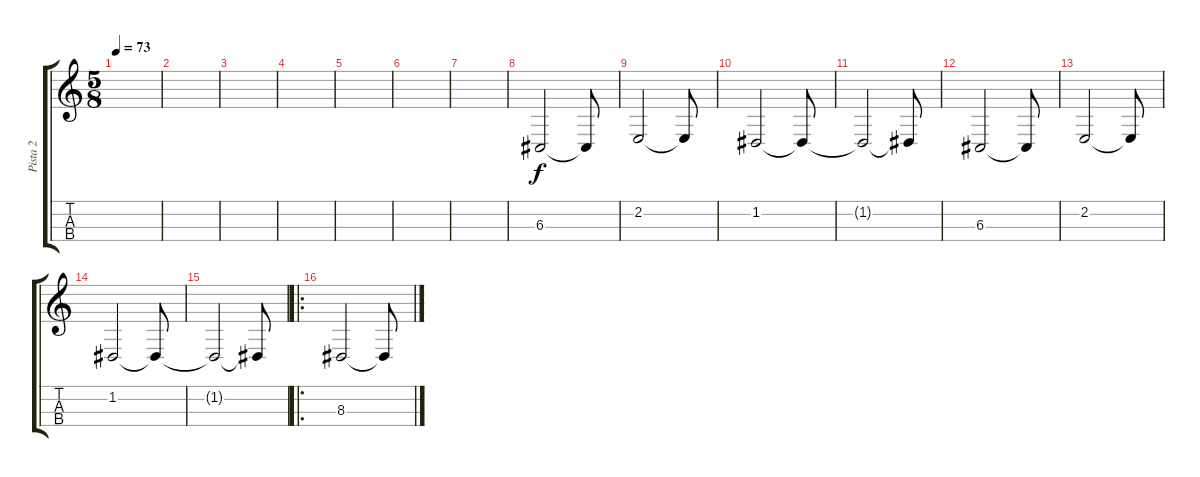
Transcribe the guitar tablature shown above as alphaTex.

\track ("Pista 2" "Pista 2") {instrument cello}
\staff {score tabs}
\tuning (A3 D3 G2 C2) {hide}
\ts (5 8)
\tempo 73
\clef g2
\ks c
|
|
|
|
|
|
|
6.3.2 6.3{t}.8 |
2.2.2 2.2{t}.8 |
1.2.2 1.2{t}.8 |
1.2{t}.2 1.2{t}.8 |
6.3.2 6.3{t}.8 |
2.2.2 2.2{t}.8 |
1.2.2 1.2{t}.8 |
1.2{t}.2 1.2{t}.8 |
\ro
8.3.2{volume 16} 8.3{t}.8
